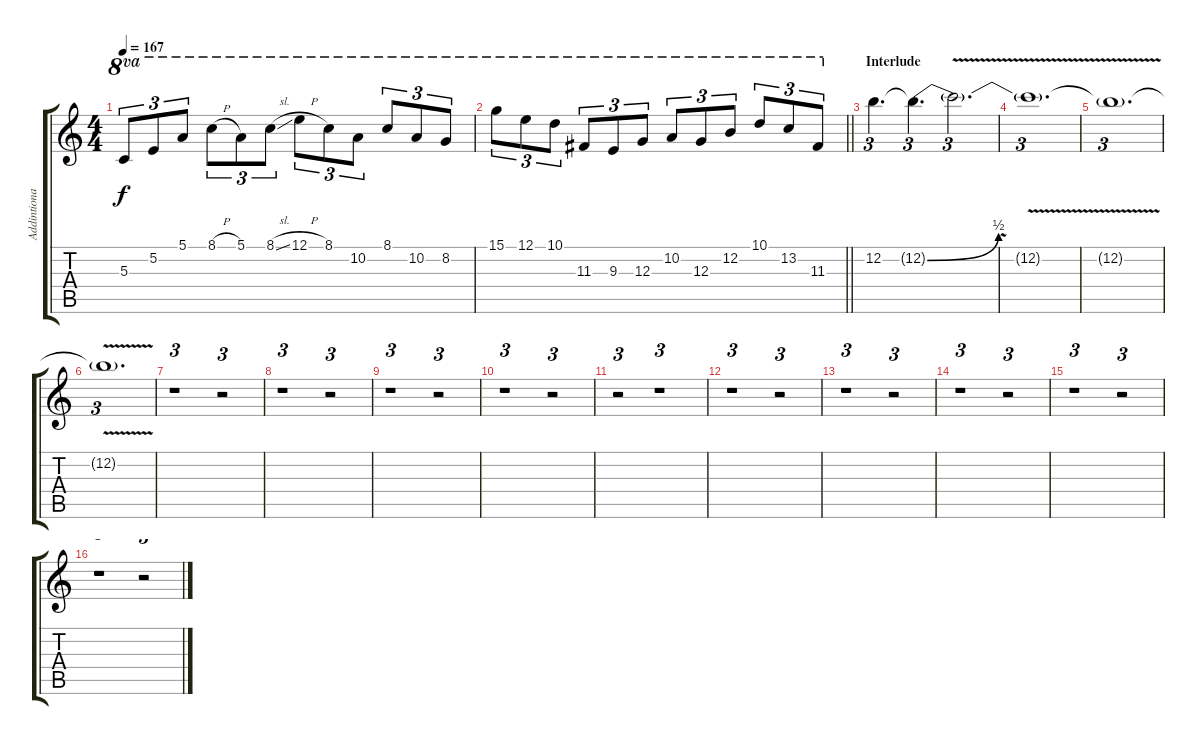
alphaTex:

\track ("Addintional Guitars" "Addintiona") {instrument distortionguitar}
\staff {score tabs}
\tuning (E4 B3 G3 D3 A2 E2) {hide}
\ts (4 4)
\tempo 167
\clef g2
\ks c
5.3.8{tu (3 2) ot 8va dy f} 5.2.8{tu (3 2) ot 8va} 5.1.8{tu (3 2) ot 8va} 8.1{h}.8{tu (3 2) ot 8va} 5.1.8{tu (3 2) ot 8va} 8.1{sl}.8{tu (3 2) ot 8va} 12.1{h}.8{tu (3 2) ot 8va} 8.1.8{tu (3 2) ot 8va} 10.2.8{tu (3 2) ot 8va} 8.1.8{tu (3 2) ot 8va} 10.2.8{tu (3 2) ot 8va} 8.2.8{tu (3 2) ot 8va} |
\barLineRight lightlight
15.1.8{tu (3 2) ot 8va} 12.1.8{tu (3 2) ot 8va} 10.1.8{tu (3 2) ot 8va} 11.3.8{tu (3 2) ot 8va} 9.3.8{tu (3 2) ot 8va} 12.3.8{tu (3 2) ot 8va} 10.2.8{tu (3 2) ot 8va} 12.3.8{tu (3 2) ot 8va} 12.2.8{tu (3 2) ot 8va} 10.1.8{tu (3 2) ot 8va} 13.2.8{tu (3 2) ot 8va} 11.3.8{tu (3 2) ot 8va} |
\section ("" "Interlude")
12.2.4{d tu (3 2)} 12.2{be (bend 0 0 60 2) t}.4{d tu (3 2)} 12.2{v t}.2{d tu (3 2)} |
12.2{v t}.1{d tu (3 2)} |
12.2{v t}.1{d tu (3 2)} |
12.2{v t}.1{d tu (3 2)} |
r.1{tu (3 2)} r.2{tu (3 2)} |
r.1{tu (3 2)} r.2{tu (3 2)} |
r.1{tu (3 2)} r.2{tu (3 2)} |
r.1{tu (3 2)} r.2{tu (3 2)} |
r.2{tu (3 2)} r.1{tu (3 2)} |
r.1{tu (3 2)} r.2{tu (3 2)} |
r.1{tu (3 2)} r.2{tu (3 2)} |
r.1{tu (3 2)} r.2{tu (3 2)} |
r.1{tu (3 2)} r.2{tu (3 2)} |
r.1{tu (3 2)} r.2{tu (3 2)}
